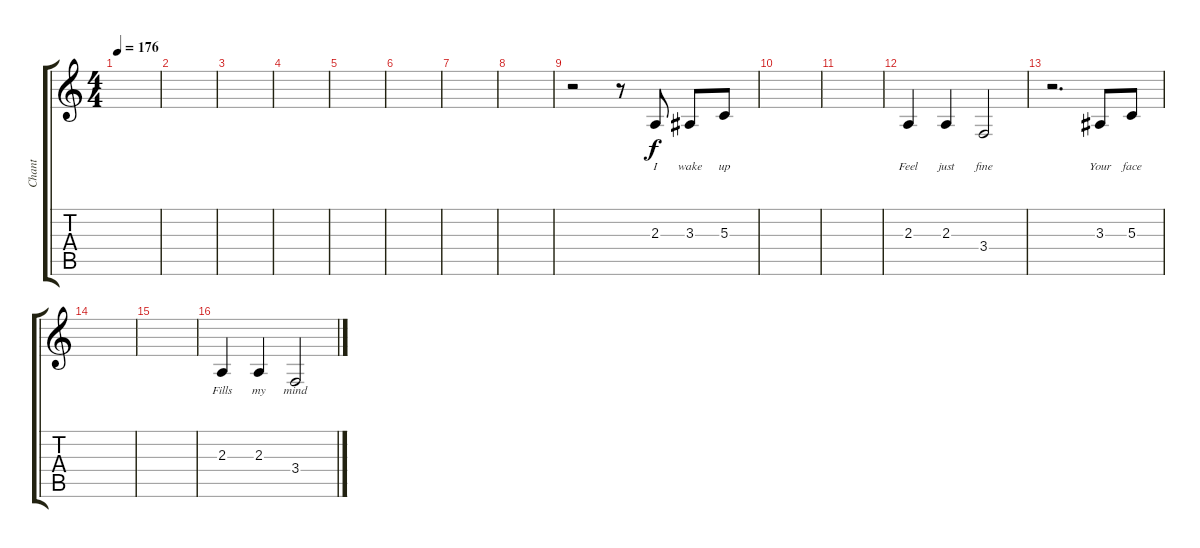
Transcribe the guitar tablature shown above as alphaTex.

\track ("Chant" "Chant") {instrument lead6voice}
\staff {score tabs}
\tuning (E4 B3 G3 D3 A2 E2) {hide}
\ts (4 4)
\tempo 176
\clef g2
\ks c
|
|
|
|
|
|
|
|
r.2 r.8 2.3.8{lyrics (0 "I") lyrics (1 "") lyrics (2 "") lyrics (3 "") lyrics (4 "")} 3.3.8{lyrics (0 "wake") lyrics (1 "") lyrics (2 "") lyrics (3 "") lyrics (4 "")} 5.3.8{lyrics (0 "up") lyrics (1 "") lyrics (2 "") lyrics (3 "") lyrics (4 "")} |
|
|
2.3.4{lyrics (0 "Feel") lyrics (1 "") lyrics (2 "") lyrics (3 "") lyrics (4 "")} 2.3.4{lyrics (0 "just") lyrics (1 "") lyrics (2 "") lyrics (3 "") lyrics (4 "")} 3.4.2{lyrics (0 "fine") lyrics (1 "") lyrics (2 "") lyrics (3 "") lyrics (4 "")} |
r.2{d} 3.3.8{lyrics (0 "Your") lyrics (1 "") lyrics (2 "") lyrics (3 "") lyrics (4 "")} 5.3.8{lyrics (0 "face") lyrics (1 "") lyrics (2 "") lyrics (3 "") lyrics (4 "")} |
|
|
2.3.4{lyrics (0 "Fills") lyrics (1 "") lyrics (2 "") lyrics (3 "") lyrics (4 "")} 2.3.4{lyrics (0 "my") lyrics (1 "") lyrics (2 "") lyrics (3 "") lyrics (4 "")} 3.4.2{lyrics (0 "mind") lyrics (1 "") lyrics (2 "") lyrics (3 "") lyrics (4 "")}
